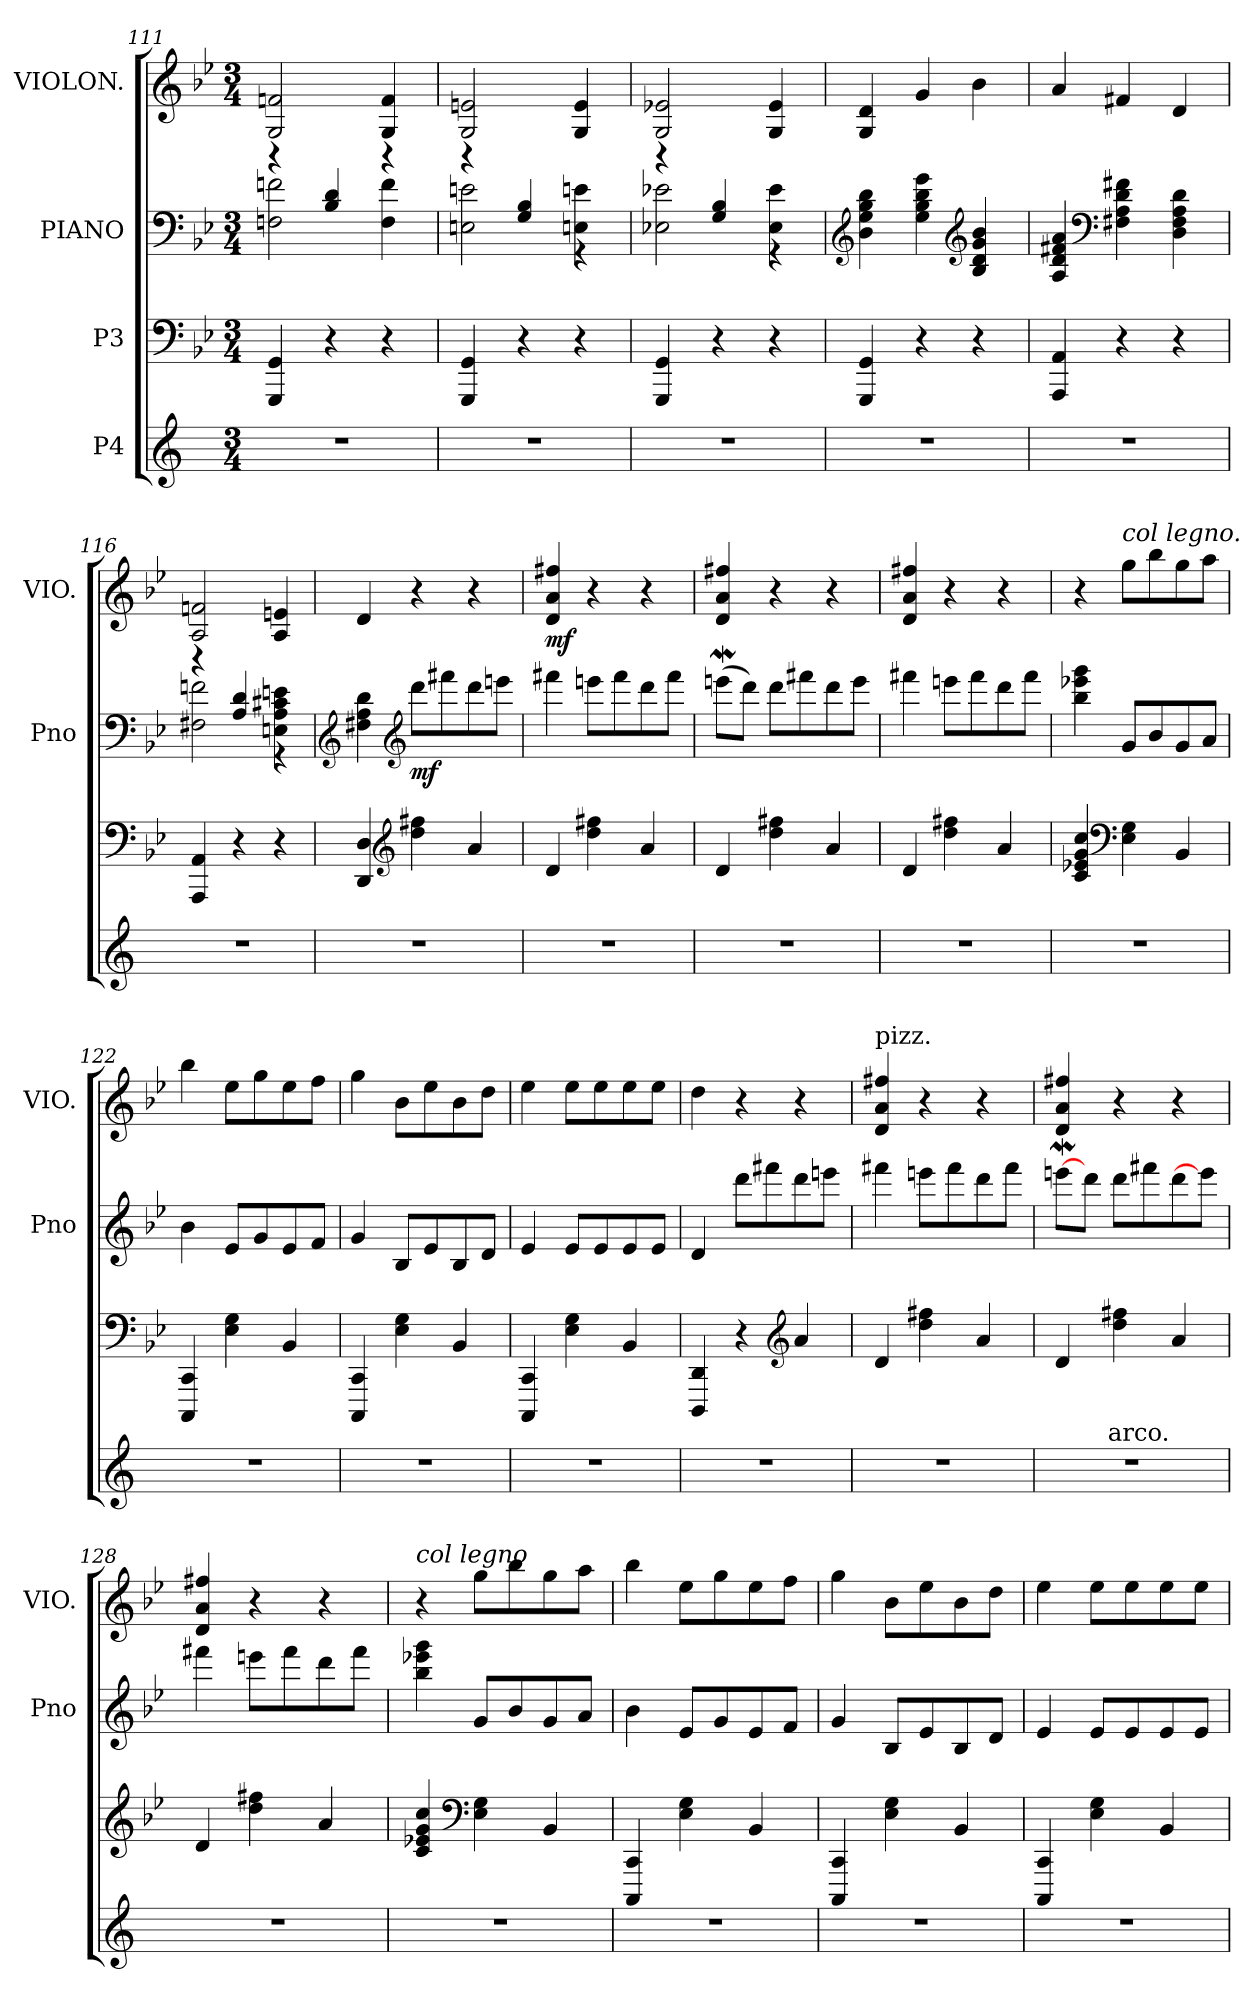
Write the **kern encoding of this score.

**kern	**kern	**text	**kern	**dynam	**kern	**dynam
*part4	*part3	*part3	*part2	*part2	*part1	*part1
*staff4	*staff3	*staff3	*staff2	*staff2	*staff1	*staff1
*I"P4	*I"P3	*	*I"PIANO	*	*I"VIOLON.	*
*	*	*	*I'Pno	*	*I'VIO.	*
*clefG2	*clefF4	*	*clefF4	*	*clefG2	*
*k[]	*k[b-e-]	*	*k[b-e-]	*	*k[b-e-]	*
*C:	*B-:	*	*B-:	*	*B-:	*
*M3/4	*M3/4	*	*M3/4	*	*M3/4	*
=111	=111	=111	=111	=111	=111	=111
!LO:N:vis=1	!	!	!	!	!	!
*	*	*	*^	*	*	*
2.r	4GGGi/ 4GGi	.	4r	2Fni\ 2fni	.	2Gi/ 2fni	.
.	4r	.	4B-i/ 4di	.	.	.	.
.	4r	.	4r	4Fi\ 4fi	.	4Gi/ 4fi	.
=112	=112	=112	=112	=112	=112	=112	=112
!LO:N:vis=1	!	!	!	!	!	!	!
2.r	4GGGi/ 4GGi	.	4r	2Eni\ 2eni	.	2Gi/ 2eni	.
.	4r	.	4Gi/ 4B-i	.	.	.	.
.	4r	.	4Eni\ 4eni	4r	.	4Gi/ 4ei	.
=113	=113	=113	=113	=113	=113	=113	=113
!LO:N:vis=1	!	!	!	!	!	!	!
2.r	4GGGi/ 4GGi	.	4r	2E-Xi\ 2e-Xi	.	2Gi/ 2e-Xi	.
.	4r	.	4Gi/ 4B-i	.	.	.	.
.	4r	.	4E-i\ 4e-i	4r	.	4Gi/ 4e-i	.
=114	=114	=114	=114	=114	=114	=114	=114
!LO:N:vis=1	!	!	!	!	!	!	!
*	*	*	*v	*v	*	*	*
2.r	4GGGi/ 4GGi	.	4Di\ 4Gi 4B-i 4di	.	4Gi/ 4di	.
.	4r	.	4Gi\ 4B-i 4di 4gi	.	4gi/	.
*	*	*	*clefG2	*	*	*
.	4r	.	4B-i/ 4di 4gi 4b-i	.	4b-i\	.
=115	=115	=115	=115	=115	=115	=115
!LO:N:vis=1	!	!	!	!	!	!
2.r	4AAAi/ 4AAi	.	4Ai/ 4di 4f#Xi 4ai	.	4ai/	.
*	*	*	*clefF4	*	*	*
.	4r	.	4F#Xi\ 4Ai 4di 4f#Xi	.	4f#Xi/	.
.	4r	.	4Di\ 4F#i 4Ai 4di	.	4di/	.
=116	=116	=116	=116	=116	=116	=116
!LO:N:vis=1	!	!	!	!	!	!
*	*	*	*^	*	*	*
2.r	4AAAi/ 4AAi	.	4r	2F#Xi\ 2fni	.	2Ai/ 2fni	.
.	4r	.	4Ai/ 4di	.	.	.	.
.	4r	.	4Eni\ 4Ai 4c#Xi 4eni	4r	.	4Ai/ 4eni	.
!!LO:PB:g=z
=117	=117	=117	=117	=117	=117	=117	=117
!LO:N:vis=1	!	!	!	!	!	!	!
*	*	*	*v	*v	*	*	*
2.r	4DDi/ 4Di	.	4F#Xi\ 4Ai 4di	.	4di/	.
*	*clefG2	*	*clefG2	*	*	*
.	4ddi\ 4ff#Xi	.	8dddi\L	mf	4r	.
.	.	.	8fff#Xi\	.	.	.
.	4ai/	.	8dddi\	.	4r	.
.	.	.	8eeeni\J	.	.	.
=118	=118	=118	=118	=118	=118	=118
!LO:N:vis=1	!	!	!	!	!	!
2.r	4di/	.	4fff#Xi\	.	4di/ 4ai 4ff#Xi	mf
.	4ddi\ 4ff#Xi	.	8eeeni\L	.	4r	.
.	.	.	8fff#i\	.	.	.
.	4ai/	.	8dddi\	.	4r	.
.	.	.	8fff#i\J	.	.	.
=119	=119	=119	=119	=119	=119	=119
!LO:N:vis=1	!	!	!	!	!	!
2.r	4di/	.	(8eeenWi\L	.	4di/ 4ai 4ff#Xi	.
.	.	.	8dddi\J)	.	.	.
.	4ddi\ 4ff#Xi	.	8dddi\L	.	4r	.
.	.	.	8fff#Xi\	.	.	.
.	4ai/	.	8dddi\	.	4r	.
.	.	.	8eeei\J	.	.	.
=120	=120	=120	=120	=120	=120	=120
!LO:N:vis=1	!	!	!	!	!	!
2.r	4di/	.	4fff#Xi\	.	4di/ 4ai 4ff#Xi	.
.	4ddi\ 4ff#Xi	.	8eeeni\L	.	4r	.
.	.	.	8fff#i\	.	.	.
.	4ai/	.	8dddi\	.	4r	.
.	.	.	8fff#i\J	.	.	.
=121	=121	=121	=121	=121	=121	=121
!LO:N:vis=1	!	!	!	!	!	!
2.r	4ci/ 4e-Xi 4gi 4cci	.	4bb-i\ 4eee-Xi 4gggi	.	4r	.
*	*clefF4	*	*	*	*	*
!	!	!	!	!	!LO:TX:a:i:t=col legno.	!
.	4E-i\ 4Gi	.	8gi/L	.	8ggi\L	.
.	.	.	8b-i/	.	8bb-i\	.
.	4BB-i/	.	8gi/	.	8ggi\	.
.	.	.	8ai/J	.	8aai\J	.
=122	=122	=122	=122	=122	=122	=122
!LO:N:vis=1	!	!	!	!	!	!
2.r	4CCCi/ 4CCi	.	4b-i\	.	4bb-i\	.
.	4E-i\ 4Gi	.	8e-i/L	.	8ee-i\L	.
.	.	.	8gi/	.	8ggi\	.
.	4BB-i/	.	8e-i/	.	8ee-i\	.
.	.	.	8fi/J	.	8ffi\J	.
=123	=123	=123	=123	=123	=123	=123
!LO:N:vis=1	!	!	!	!	!	!
2.r	4CCCi/ 4CCi	.	4gi/	.	4ggi\	.
.	4E-i\ 4Gi	.	8B-i/L	.	8b-i\L	.
.	.	.	8e-i/	.	8ee-i\	.
.	4BB-i/	.	8B-i/	.	8b-i\	.
.	.	.	8di/J	.	8ddi\J	.
!!LO:LB:g=z
=124	=124	=124	=124	=124	=124	=124
!LO:N:vis=1	!	!	!	!	!	!
2.r	4CCCi/ 4CCi	.	4e-i/	.	4ee-i\	.
.	4E-i\ 4Gi	.	8e-i/L	.	8ee-i\L	.
.	.	.	8e-i/	.	8ee-i\	.
.	4BB-i/	.	8e-i/	.	8ee-i\	.
.	.	.	8e-i/J	.	8ee-i\J	.
=125	=125	=125	=125	=125	=125	=125
!LO:N:vis=1	!	!	!	!	!	!
2.r	4DDDi/ 4DDi	.	4di/	.	4ddi\	.
.	4r	.	8dddi\L	.	4r	.
.	.	.	8fff#Xi\	.	.	.
*	*clefG2	*	*	*	*	*
.	4ai/	.	8dddi\	.	4r	.
.	.	.	8eeeni\J	.	.	.
=126	=126	=126	=126	=126	=126	=126
!	!	!	!	!	!LO:TX:a:t=pizz.	!
!LO:N:vis=1	!	!	!	!	!	!
2.r	4di/	.	4fff#Xi\	.	4di/ 4ai 4ff#Xi	.
.	4ddi\ 4ff#Xi	.	8eeeni\L	.	4r	.
.	.	.	8fff#i\	.	.	.
.	4ai/	.	8dddi\	.	4r	.
.	.	.	8fff#i\J	.	.	.
=127	=127	=127	=127	=127	=127	=127
!LO:N:vis=1	!	!	!	!	!	!
2.r	4di/	.	[>8eeenWi\L	.	4di/ 4ai 4ff#Xi	.
.	.	.	8dddi\J	.	.	.
!	!	!LO:LY:b:color=#000000	!	!	!	!
.	4ddi\ 4ff#Xi	arco.	8dddi\L	.	4r	.
.	.	.	8fff#Xi\	.	.	.
.	4ai/	.	8dddi\	.	4r	.
.	.	.	8eeei\J]	.	.	.
=128	=128	=128	=128	=128	=128	=128
!LO:N:vis=1	!	!	!	!	!	!
2.r	4di/	.	4fff#Xi\	.	4di/ 4ai 4ff#Xi	.
.	4ddi\ 4ff#Xi	.	8eeeni\L	.	4r	.
.	.	.	8fff#i\	.	.	.
.	4ai/	.	8dddi\	.	4r	.
.	.	.	8fff#i\J	.	.	.
=129	=129	=129	=129	=129	=129	=129
!	!	!	!	!	!LO:TX:a:i:t=col legno	!
!LO:N:vis=1	!	!	!	!	!	!
2.r	4ci/ 4e-Xi 4gi 4cci	.	4bb-i\ 4eee-Xi 4gggi	.	4r	.
*	*clefF4	*	*	*	*	*
.	4E-i\ 4Gi	.	8gi/L	.	8ggi\L	.
.	.	.	8b-i/	.	8bb-i\	.
.	4BB-i/	.	8gi/	.	8ggi\	.
.	.	.	8ai/J	.	8aai\J	.
=130	=130	=130	=130	=130	=130	=130
!LO:N:vis=1	!	!	!	!	!	!
2.r	4CCCi/ 4CCi	.	4b-i\	.	4bb-i\	.
.	4E-i\ 4Gi	.	8e-i/L	.	8ee-i\L	.
.	.	.	8gi/	.	8ggi\	.
.	4BB-i/	.	8e-i/	.	8ee-i\	.
.	.	.	8fi/J	.	8ffi\J	.
!!LO:LB:g=z
=131	=131	=131	=131	=131	=131	=131
!LO:N:vis=1	!	!	!	!	!	!
2.r	4CCCi/ 4CCi	.	4gi/	.	4ggi\	.
.	4E-i\ 4Gi	.	8B-i/L	.	8b-i\L	.
.	.	.	8e-i/	.	8ee-i\	.
.	4BB-i/	.	8B-i/	.	8b-i\	.
.	.	.	8di/J	.	8ddi\J	.
=132	=132	=132	=132	=132	=132	=132
!LO:N:vis=1	!	!	!	!	!	!
2.r	4CCCi/ 4CCi	.	4e-i/	.	4ee-i\	.
.	4E-i\ 4Gi	.	8e-i/L	.	8ee-i\L	.
.	.	.	8e-i/	.	8ee-i\	.
.	4BB-i/	.	8e-i/	.	8ee-i\	.
.	.	.	8e-i/J	.	8ee-i\J	.
=	=	=	=	=	=	=
*-	*-	*-	*-	*-	*-	*-
